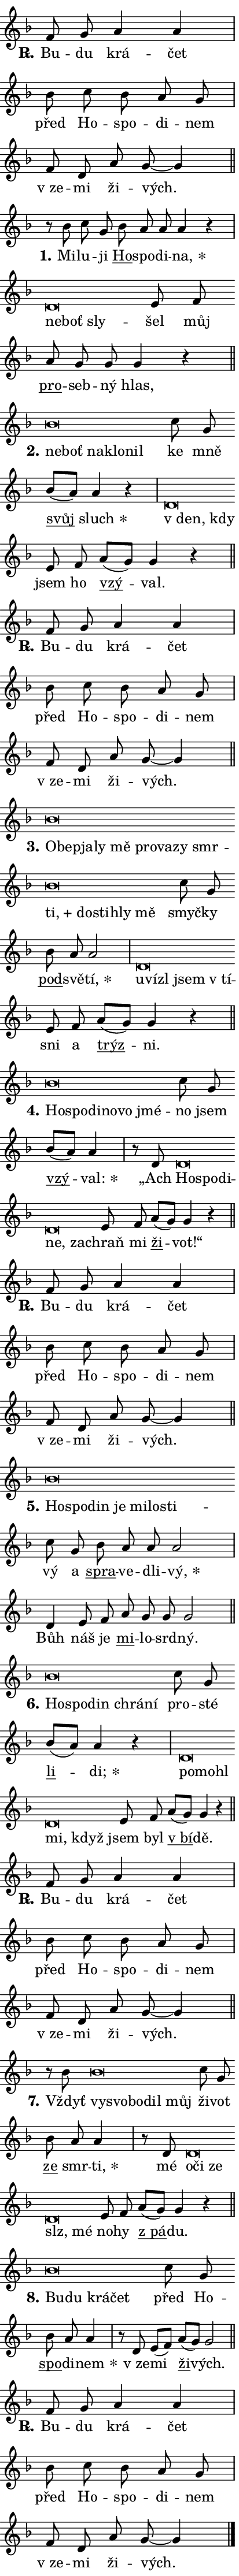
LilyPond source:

\version "2.24.0"
\header { tagline = "" }
\paper {
  indent = 0\cm
  top-margin = 0\cm
  right-margin = 0.13\cm % to fit lyric hyphens
  bottom-margin = 0\cm
  left-margin = 0\cm
  paper-width = 7\cm
  page-breaking = #ly:one-page-breaking
  system-system-spacing.basic-distance = #11
  score-system-spacing.basic-distance = #11
  ragged-last = ##f
}


%% Author: Thomas Morley
%% https://lists.gnu.org/archive/html/lilypond-user/2020-05/msg00002.html
#(define (line-position grob)
"Returns position of @var[grob} in current system:
   @code{'start}, if at first time-step
   @code{'end}, if at last time-step
   @code{'middle} otherwise
"
  (let* ((col (ly:item-get-column grob))
         (ln (ly:grob-object col 'left-neighbor))
         (rn (ly:grob-object col 'right-neighbor))
         (col-to-check-left (if (ly:grob? ln) ln col))
         (col-to-check-right (if (ly:grob? rn) rn col))
         (break-dir-left
           (and
             (ly:grob-property col-to-check-left 'non-musical #f)
             (ly:item-break-dir col-to-check-left)))
         (break-dir-right
           (and
             (ly:grob-property col-to-check-right 'non-musical #f)
             (ly:item-break-dir col-to-check-right))))
        (cond ((eqv? 1 break-dir-left) 'start)
              ((eqv? -1 break-dir-right) 'end)
              (else 'middle))))

#(define (tranparent-at-line-position vctor)
  (lambda (grob)
  "Relying on @code{line-position} select the relevant enry from @var{vctor}.
Used to determine transparency,"
    (case (line-position grob)
      ((end) (not (vector-ref vctor 0)))
      ((middle) (not (vector-ref vctor 1)))
      ((start) (not (vector-ref vctor 2))))))

noteHeadBreakVisibility =
#(define-music-function (break-visibility)(vector?)
"Makes @code{NoteHead}s transparent relying on @var{break-visibility}"
#{
  \override NoteHead.transparent =
    #(tranparent-at-line-position break-visibility)
#})

#(define delete-ledgers-for-transparent-note-heads
  (lambda (grob)
    "Reads whether a @code{NoteHead} is transparent.
If so this @code{NoteHead} is removed from @code{'note-heads} from
@var{grob}, which is supposed to be @code{LedgerLineSpanner}.
As a result ledgers are not printed for this @code{NoteHead}"
    (let* ((nhds-array (ly:grob-object grob 'note-heads))
           (nhds-list
             (if (ly:grob-array? nhds-array)
                 (ly:grob-array->list nhds-array)
                 '()))
           ;; Relies on the transparent-property being done before
           ;; Staff.LedgerLineSpanner.after-line-breaking is executed.
           ;; This is fragile ...
           (to-keep
             (remove
               (lambda (nhd)
                 (ly:grob-property nhd 'transparent #f))
               nhds-list)))
      ;; TODO find a better method to iterate over grob-arrays, similiar
      ;; to filter/remove etc for lists
      ;; For now rebuilt from scratch
      (set! (ly:grob-object grob 'note-heads)  '())
      (for-each
        (lambda (nhd)
          (ly:pointer-group-interface::add-grob grob 'note-heads nhd))
        to-keep))))

squashNotes = {
  \override NoteHead.X-extent = #'(-0.2 . 0.2)
  \override NoteHead.Y-extent = #'(-0.75 . 0)
  \override NoteHead.stencil =
    #(lambda (grob)
       (let ((pos (ly:grob-property grob 'staff-position)))
         (begin
           (if (< pos -7) (display "ERROR: Lower brevis then expected\n") (display ""))
           (if (<= pos -6) ly:text-interface::print ly:note-head::print))))
}
unSquashNotes = {
  \revert NoteHead.X-extent
  \revert NoteHead.Y-extent
  \revert NoteHead.stencil
}

hideNotes = \noteHeadBreakVisibility #begin-of-line-visible
unHideNotes = \noteHeadBreakVisibility #all-visible

% work-around for resetting accidentals
% https://lilypond.org/doc/v2.23/Documentation/notation/displaying-rhythms#unmetered-music
cadenzaMeasure = {
  \cadenzaOff
  \partial 1024 s1024
  \cadenzaOn
}

#(define-markup-command (accent layout props text) (markup?)
  "Underline accented syllable"
  (interpret-markup layout props
    #{\markup \override #'(offset . 4.3) \underline { #text }#}))

responsum = \markup \concat {
  "R" \hspace #-1.05 \path #0.1 #'((moveto 0 0.07) (lineto 0.9 0.8)) \hspace #0.05 "."
}

spaceSize = #0.6828661417322834 % exact space size for TeX Gyre Schola

\layout {
  \context {
    \Staff
    \remove "Time_signature_engraver"
    \override LedgerLineSpanner.after-line-breaking = #delete-ledgers-for-transparent-note-heads
  }
  \context {
    \Lyrics {
      \override LyricSpace.minimum-distance = \spaceSize
      \override LyricText.font-name = #"TeX Gyre Schola"
      \override LyricText.font-size = 1
      \override StanzaNumber.font-name = #"TeX Gyre Schola Bold"
      \override StanzaNumber.font-size = 1
    }
  }
  \context {
    \Score 
    \override NoteHead.text =
      #(lambda (grob) 
        (let ((pos (ly:grob-property grob 'staff-position)))
          #{\markup {
            \combine
              \halign #-0.55 \raise #(if (= pos -6) 0 0.5) \override #'(thickness . 2) \draw-line #'(3.2 . 0)
              \musicglyph "noteheads.sM1"
          }#}))
  }
}

% magnetic-lyrics.ily
%
%   written by
%     Jean Abou Samra <jean@abou-samra.fr>
%     Werner Lemberg <wl@gnu.org>
%
%   adapted by
%     Jiri Hon <jiri.hon@gmail.com>
%
% Version 2022-Apr-15

% https://www.mail-archive.com/lilypond-user@gnu.org/msg149350.html

#(define (Left_hyphen_pointer_engraver context)
   "Collect syllable-hyphen-syllable occurrences in lyrics and store
them in properties.  This engraver only looks to the left.  For
example, if the lyrics input is @code{foo -- bar}, it does the
following.

@itemize @bullet
@item
Set the @code{text} property of the @code{LyricHyphen} grob between
@q{foo} and @q{bar} to @code{foo}.

@item
Set the @code{left-hyphen} property of the @code{LyricText} grob with
text @q{foo} to the @code{LyricHyphen} grob between @q{foo} and
@q{bar}.
@end itemize

Use this auxiliary engraver in combination with the
@code{lyric-@/text::@/apply-@/magnetic-@/offset!} hook."
   (let ((hyphen #f)
         (text #f))
     (make-engraver
      (acknowledgers
       ((lyric-syllable-interface engraver grob source-engraver)
        (set! text grob)))
      (end-acknowledgers
       ((lyric-hyphen-interface engraver grob source-engraver)
        ;(when (not (grob::has-interface grob 'lyric-space-interface))
          (set! hyphen grob)));)
      ((stop-translation-timestep engraver)
       (when (and text hyphen)
         (ly:grob-set-object! text 'left-hyphen hyphen))
       (set! text #f)
       (set! hyphen #f)))))

#(define (lyric-text::apply-magnetic-offset! grob)
   "If the space between two syllables is less than the value in
property @code{LyricText@/.details@/.squash-threshold}, move the right
syllable to the left so that it gets concatenated with the left
syllable.

Use this function as a hook for
@code{LyricText@/.after-@/line-@/breaking} if the
@code{Left_@/hyphen_@/pointer_@/engraver} is active."
   (let ((hyphen (ly:grob-object grob 'left-hyphen #f)))
     (when hyphen
       (let ((left-text (ly:spanner-bound hyphen LEFT)))
         (when (grob::has-interface left-text 'lyric-syllable-interface)
           (let* ((common (ly:grob-common-refpoint grob left-text X))
                  (this-x-ext (ly:grob-extent grob common X))
                  (left-x-ext
                   (begin
                     ;; Trigger magnetism for left-text.
                     (ly:grob-property left-text 'after-line-breaking)
                     (ly:grob-extent left-text common X)))
                  ;; `delta` is the gap width between two syllables.
                  (delta (- (interval-start this-x-ext)
                            (interval-end left-x-ext)))
                  (details (ly:grob-property grob 'details))
                  (threshold (assoc-get 'squash-threshold details 0.2)))
             (when (< delta threshold)
               (let* (;; We have to manipulate the input text so that
                      ;; ligatures crossing syllable boundaries are not
                      ;; disabled.  For languages based on the Latin
                      ;; script this is essentially a beautification.
                      ;; However, for non-Western scripts it can be a
                      ;; necessity.
                      (lt (ly:grob-property left-text 'text))
                      (rt (ly:grob-property grob 'text))
                      (is-space (grob::has-interface hyphen 'lyric-space-interface))
                      (space (if is-space " " ""))
                      (extra-delta (if is-space spaceSize 0))
                      ;; Append new syllable.
                      (ltrt-space (if (and (string? lt) (string? rt))
                                (string-append lt space rt)
                                (make-concat-markup (list lt space rt))))
                      ;; Right-align `ltrt` to the right side.
                      (ltrt-space-markup (grob-interpret-markup
                               grob
                               (make-translate-markup
                                (cons (interval-length this-x-ext) 0)
                                (make-right-align-markup ltrt-space)))))
                 (begin
                   ;; Don't print `left-text`.
                   (ly:grob-set-property! left-text 'stencil #f)
                   ;; Set text and stencil (which holds all collected
                   ;; syllables so far) and shift it to the left.
                   (ly:grob-set-property! grob 'text ltrt-space)
                   (ly:grob-set-property! grob 'stencil ltrt-space-markup)
                   (ly:grob-translate-axis! grob (- (- delta extra-delta)) X))))))))))


#(define (lyric-hyphen::displace-bounds-first grob)
   ;; Make very sure this callback isn't triggered too early.
   (let ((left (ly:spanner-bound grob LEFT))
         (right (ly:spanner-bound grob RIGHT)))
     (ly:grob-property left 'after-line-breaking)
     (ly:grob-property right 'after-line-breaking)
     (ly:lyric-hyphen::print grob)))

squashThreshold = #0.4

\layout {
  \context {
    \Lyrics
    \consists #Left_hyphen_pointer_engraver
    \override LyricText.after-line-breaking =
      #lyric-text::apply-magnetic-offset!
    \override LyricHyphen.stencil = #lyric-hyphen::displace-bounds-first
    \override LyricText.details.squash-threshold = \squashThreshold
    \override LyricHyphen.minimum-distance = 0
    \override LyricHyphen.minimum-length = \squashThreshold
  }
}

squashText = \override LyricText.details.squash-threshold = 9999
unSquashText = \override LyricText.details.squash-threshold = \squashThreshold

leftText = \override LyricText.self-alignment-X = #LEFT
unLeftText = \revert LyricText.self-alignment-X

starOffset = #(lambda (grob) 
                (let ((x_offset (ly:self-alignment-interface::aligned-on-x-parent grob)))
                  (if (= x_offset 0) 0 (+ x_offset 1.2))))

star = #(define-music-function (syllable)(string?)
"Append star separator at the end of a syllable"
#{
  \once \override LyricText.X-offset = #starOffset
  \lyricmode { \markup {
    #syllable
    \override #'((font-name . "TeX Gyre Schola Bold")) \hspace #0.2 \lower #0.65 \larger "*"
  } }
#})

starAccent = #(define-music-function (syllable)(string?)
"Append star separator at the end of a syllable and make accent"
#{
  \once \override LyricText.X-offset = #starOffset
  \lyricmode { \markup {
    \accent #syllable
    \override #'((font-name . "TeX Gyre Schola Bold")) \hspace #0.2 \lower #0.65 \larger "*"
  } }
#})

breath = #(define-music-function (syllable)(string?)
"Append breathing indicator at the end of a syllable"
#{
  \lyricmode { \markup { #syllable "+" } }
#})

optionalBreath = #(define-music-function (syllable)(string?)
"Append optional breathing indicator at the end of a syllable"
#{
  \lyricmode { \markup { #syllable "(+)" } }
#})


\score {
    <<
        \new Voice = "melody" { \cadenzaOn \key f \major \relative { f'8 g a4 a \cadenzaMeasure \bar "|" bes8 c bes a g \cadenzaMeasure \bar "|" f d a' g~ g4 \cadenzaMeasure \bar "||" \break } }
        \new Lyrics \lyricsto "melody" { \lyricmode { \set stanza = \responsum
Bu -- du krá -- čet před Ho -- spo -- di -- nem "v ze" -- mi ži -- vých. } }
    >>
    \layout {}
}

\score {
    <<
        \new Voice = "melody" { \cadenzaOn \key f \major \relative { r8 bes' c8 g \bar "" bes a a a4 r \cadenzaMeasure \bar "|" \squashNotes d,\breve*1/16 \hideNotes \breve*1/16 \breve*1/16 \bar "" \unHideNotes \unSquashNotes e8 f \bar "" a g g g4 r \cadenzaMeasure \bar "||" \break } }
        \new Lyrics \lyricsto "melody" { \lyricmode { \set stanza = "1."
Mi -- lu -- ji \markup \accent Ho -- spo -- di -- \star na, \leftText ne -- \squashText boť sly -- \unLeftText \unSquashText šel můj \markup \accent pro -- seb -- ný hlas, } }
    >>
    \layout {}
}

\score {
    <<
        \new Voice = "melody" { \cadenzaOn \key f \major \relative { \squashNotes bes'\breve*1/16 \hideNotes \breve*1/16 \bar "" \breve*1/16 \bar "" \breve*1/16 \breve*1/16 \bar "" \unHideNotes \unSquashNotes c8 g \bar "" bes[( a)] a4 r \cadenzaMeasure \bar "|" \squashNotes d,\breve*1/16 \hideNotes \breve*1/16 \bar "" \unHideNotes \unSquashNotes e8 f \bar "" a[( g)] g4 r \cadenzaMeasure \bar "||" \break } }
        \new Lyrics \lyricsto "melody" { \lyricmode { \set stanza = "2."
\leftText ne -- \squashText boť na -- klo -- nil \unLeftText \unSquashText ke mně \markup \accent svůj \star sluch \leftText "v den," \squashText kdy \unLeftText \unSquashText jsem ho \markup \accent vzý -- val. } }
    >>
    \layout {}
}

\score {
    <<
        \new Voice = "melody" { \cadenzaOn \key f \major \relative { f'8 g a4 a \cadenzaMeasure \bar "|" bes8 c bes a g \cadenzaMeasure \bar "|" f d a' g~ g4 \cadenzaMeasure \bar "||" \break } }
        \new Lyrics \lyricsto "melody" { \lyricmode { \set stanza = \responsum
Bu -- du krá -- čet před Ho -- spo -- di -- nem "v ze" -- mi ži -- vých. } }
    >>
    \layout {}
}

\score {
    <<
        \new Voice = "melody" { \cadenzaOn \key f \major \relative { \squashNotes bes'\breve*1/16 \hideNotes \breve*1/16 \bar "" \breve*1/16 \bar "" \breve*1/16 \bar "" \breve*1/16 \bar "" \breve*1/16 \bar "" \breve*1/16 \bar "" \breve*1/16 \bar "" \breve*1/16 \bar "" \breve*1/16 \bar "" \breve*1/16 \bar "" \breve*1/16 \bar "" \breve*1/16 \breve*1/16 \bar "" \unHideNotes \unSquashNotes c8 g \bar "" bes a a2 \cadenzaMeasure \bar "|" \squashNotes d,\breve*1/16 \hideNotes \breve*1/16 \bar "" \breve*1/16 \bar "" \breve*1/16 \breve*1/16 \bar "" \unHideNotes \unSquashNotes e8 f \bar "" a[( g)] g4 r \cadenzaMeasure \bar "||" \break } }
        \new Lyrics \lyricsto "melody" { \lyricmode { \set stanza = "3."
\leftText O -- \squashText be -- pja -- ly mě pro -- va -- zy smr -- \breath "ti," do -- sti -- hly mě \unLeftText \unSquashText smyč -- ky \markup \accent pod -- svě -- \star tí, \leftText u -- \squashText ví -- zl jsem "v tí" -- \unLeftText \unSquashText sni a \markup \accent trýz -- ni. } }
    >>
    \layout {}
}

\score {
    <<
        \new Voice = "melody" { \cadenzaOn \key f \major \relative { \squashNotes bes'\breve*1/16 \hideNotes \breve*1/16 \bar "" \breve*1/16 \bar "" \breve*1/16 \bar "" \breve*1/16 \breve*1/16 \bar "" \unHideNotes \unSquashNotes c8 g \bar "" bes[( a)] a4 \cadenzaMeasure \bar "|" r8 d,8 \squashNotes d\breve*1/16 \hideNotes \breve*1/16 \bar "" \breve*1/16 \bar "" \breve*1/16 \breve*1/16 \bar "" \unHideNotes \unSquashNotes e8 f \bar "" a[( g)] g4 r \cadenzaMeasure \bar "||" \break } }
        \new Lyrics \lyricsto "melody" { \lyricmode { \set stanza = "4."
\leftText Ho -- \squashText spo -- di -- no -- vo jmé -- \unLeftText \unSquashText no jsem \markup \accent vzý -- \star val: „Ach \leftText Ho -- \squashText spo -- di -- ne, za -- \unLeftText \unSquashText chraň mi \markup \accent ži -- vot!“ } }
    >>
    \layout {}
}

\score {
    <<
        \new Voice = "melody" { \cadenzaOn \key f \major \relative { f'8 g a4 a \cadenzaMeasure \bar "|" bes8 c bes a g \cadenzaMeasure \bar "|" f d a' g~ g4 \cadenzaMeasure \bar "||" \break } }
        \new Lyrics \lyricsto "melody" { \lyricmode { \set stanza = \responsum
Bu -- du krá -- čet před Ho -- spo -- di -- nem "v ze" -- mi ži -- vých. } }
    >>
    \layout {}
}

\score {
    <<
        \new Voice = "melody" { \cadenzaOn \key f \major \relative { \squashNotes bes'\breve*1/16 \hideNotes \breve*1/16 \bar "" \breve*1/16 \bar "" \breve*1/16 \bar "" \breve*1/16 \bar "" \breve*1/16 \breve*1/16 \bar "" \unHideNotes \unSquashNotes c8 g \bar "" bes a a a2 \cadenzaMeasure \bar "|" d,4 e8 f \bar "" a g g g2 \cadenzaMeasure \bar "||" \break } }
        \new Lyrics \lyricsto "melody" { \lyricmode { \set stanza = "5."
\leftText Ho -- \squashText spo -- din je mi -- lo -- sti -- \unLeftText \unSquashText vý a \markup \accent spra -- ve -- dli -- \star vý, Bůh náš je \markup \accent mi -- lo -- srd -- ný. } }
    >>
    \layout {}
}

\score {
    <<
        \new Voice = "melody" { \cadenzaOn \key f \major \relative { \squashNotes bes'\breve*1/16 \hideNotes \breve*1/16 \bar "" \breve*1/16 \bar "" \breve*1/16 \breve*1/16 \bar "" \unHideNotes \unSquashNotes c8 g \bar "" bes[( a)] a4 r \cadenzaMeasure \bar "|" \squashNotes d,\breve*1/16 \hideNotes \breve*1/16 \bar "" \breve*1/16 \bar "" \breve*1/16 \breve*1/16 \bar "" \unHideNotes \unSquashNotes e8 f \bar "" a[( g)] g4 r \cadenzaMeasure \bar "||" \break } }
        \new Lyrics \lyricsto "melody" { \lyricmode { \set stanza = "6."
\leftText Ho -- \squashText spo -- din chrá -- ní \unLeftText \unSquashText pro -- sté \markup \accent li -- \star di; \leftText po -- \squashText mo -- hl mi, když \unLeftText \unSquashText jsem byl \markup \accent "v bí" -- dě. } }
    >>
    \layout {}
}

\score {
    <<
        \new Voice = "melody" { \cadenzaOn \key f \major \relative { f'8 g a4 a \cadenzaMeasure \bar "|" bes8 c bes a g \cadenzaMeasure \bar "|" f d a' g~ g4 \cadenzaMeasure \bar "||" \break } }
        \new Lyrics \lyricsto "melody" { \lyricmode { \set stanza = \responsum
Bu -- du krá -- čet před Ho -- spo -- di -- nem "v ze" -- mi ži -- vých. } }
    >>
    \layout {}
}

\score {
    <<
        \new Voice = "melody" { \cadenzaOn \key f \major \relative { r8 bes'8 \squashNotes bes\breve*1/16 \hideNotes \breve*1/16 \bar "" \breve*1/16 \bar "" \breve*1/16 \breve*1/16 \bar "" \unHideNotes \unSquashNotes c8 g \bar "" bes a a4 \cadenzaMeasure \bar "|" r8 d, \squashNotes d\breve*1/16 \hideNotes \breve*1/16 \bar "" \breve*1/16 \bar "" \breve*1/16 \breve*1/16 \bar "" \unHideNotes \unSquashNotes e8 f \bar "" a[( g)] g4 r \cadenzaMeasure \bar "||" \break } }
        \new Lyrics \lyricsto "melody" { \lyricmode { \set stanza = "7."
Vždyť \leftText vy -- \squashText svo -- bo -- dil můj \unLeftText \unSquashText ži -- vot \markup \accent ze smr -- \star ti, mé \leftText o -- \squashText či ze slz, mé \unLeftText \unSquashText no -- hy \markup \accent "z pá" -- du. } }
    >>
    \layout {}
}

\score {
    <<
        \new Voice = "melody" { \cadenzaOn \key f \major \relative { \squashNotes bes'\breve*1/16 \hideNotes \breve*1/16 \bar "" \breve*1/16 \breve*1/16 \bar "" \unHideNotes \unSquashNotes c8 g \bar "" bes a a4 \cadenzaMeasure \bar "|" r8 d,8 e8[( f)] \bar "" a[( g)] g2 \cadenzaMeasure \bar "||" \break } }
        \new Lyrics \lyricsto "melody" { \lyricmode { \set stanza = "8."
\leftText Bu -- \squashText du krá -- čet \unLeftText \unSquashText před Ho -- \markup \accent spo -- di -- \star nem "v ze" -- mi \markup \accent ži -- vých. } }
    >>
    \layout {}
}

\score {
    <<
        \new Voice = "melody" { \cadenzaOn \key f \major \relative { f'8 g a4 a \cadenzaMeasure \bar "|" bes8 c bes a g \cadenzaMeasure \bar "|" f d a' g~ g4 \cadenzaMeasure \bar "||" \break } \bar "|." }
        \new Lyrics \lyricsto "melody" { \lyricmode { \set stanza = \responsum
Bu -- du krá -- čet před Ho -- spo -- di -- nem "v ze" -- mi ži -- vých. } }
    >>
    \layout {}
}
